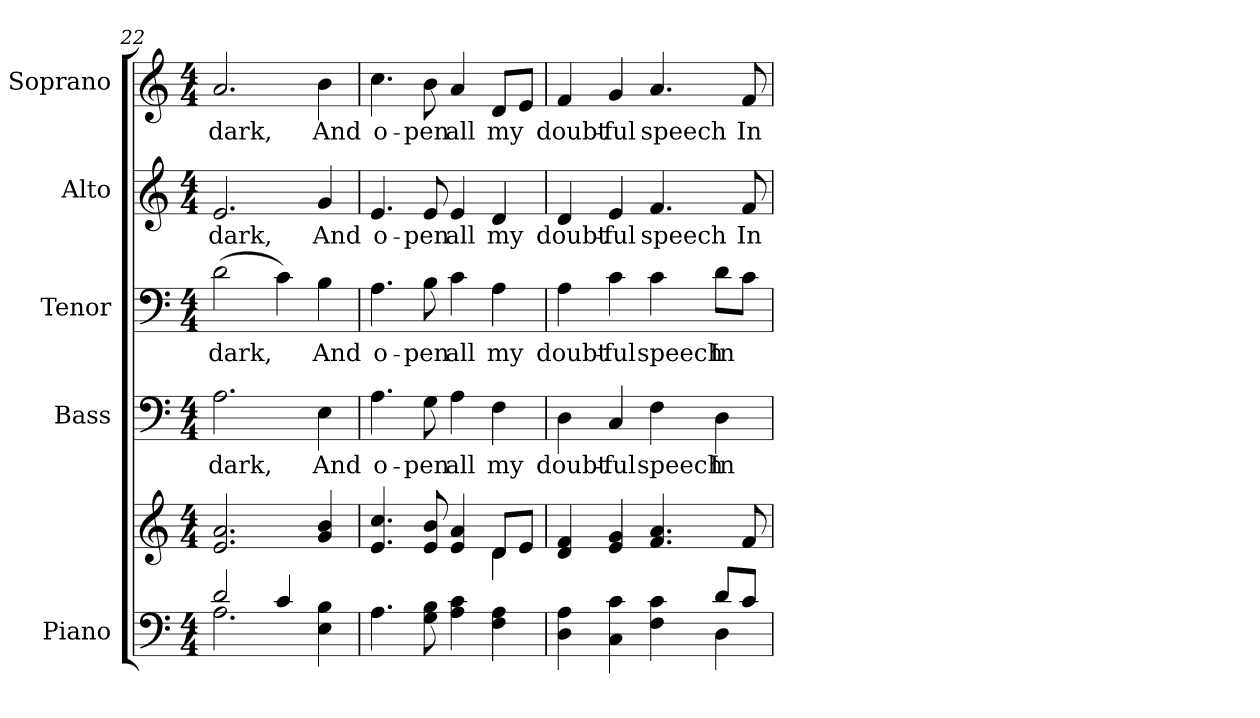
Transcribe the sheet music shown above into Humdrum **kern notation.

**kern	**kern	**kern	**text	**kern	**text	**kern	**text	**kern	**text
*part5	*part5	*part4	*part4	*part3	*part3	*part2	*part2	*part1	*part1
*staff6	*staff5	*staff4	*staff4	*staff3	*staff3	*staff2	*staff2	*staff1	*staff1
*I"Piano	*	*I"Bass	*	*I"Tenor	*	*I"Alto	*	*I"Soprano	*
*I'Pno.	*	*I'B.	*	*I'T.	*	*I'A.	*	*I'S.	*
!!LO:PB:g=z
*clefF4	*clefG2	*clefF4	*	*clefF4	*	*clefG2	*	*clefG2	*
*k[]	*k[]	*k[]	*	*k[]	*	*k[]	*	*k[]	*
*C:	*C:	*C:	*	*C:	*	*C:	*	*C:	*
*M4/4	*M4/4	*M4/4	*	*M4/4	*	*M4/4	*	*M4/4	*
=22	=22	=22	=22	=22	=22	=22	=22	=22	=22
*^	*	*	*	*	*	*	*	*	*
!	!	!	!	!LO:LY:b:color=#000000	!	!	!	!	!	!
!	!	!	!	!	!	!LO:LY:b:color=#000000	!	!	!	!
!	!	!	!	!	!	!	!	!LO:LY:b:color=#000000	!	!
!	!	!	!	!	!	!	!	!	!	!LO:LY:b:color=#000000
2di/	2.Ai\	2.ei/ 2.ai	2.Ai\	dark,	(2di\	dark,	2.ei/	dark,	2.ai/	dark,
4ci/	.	.	.	.	4ci\)	.	.	.	.	.
!	!	!	!	!LO:LY:b:color=#000000	!	!	!	!	!	!
!	!	!	!	!	!	!LO:LY:b:color=#000000	!	!	!	!
!	!	!	!	!	!	!	!	!LO:LY:b:color=#000000	!	!
!	!	!	!	!	!	!	!	!	!	!LO:LY:b:color=#000000
4Ei\ 4Bi	4ryy	4gi/ 4bi	4Ei\	And	4Bi\	And	4gi/	And	4bi\	And
*v	*v	*	*	*	*	*	*	*	*	*
=23	=23	=23	=23	=23	=23	=23	=23	=23	=23
*	*^	*	*	*	*	*	*	*	*
*^	*	*	*	*	*	*	*	*	*	*
!	!	!	!	!	!LO:LY:b:color=#000000	!	!	!	!	!	!
*v	*v	*	*	*	*	*	*	*	*	*	*
*^	*	*	*	*	*	*	*	*	*	*
!	!	!	!	!	!	!	!LO:LY:b:color=#000000	!	!	!	!
*v	*v	*	*	*	*	*	*	*	*	*	*
*^	*	*	*	*	*	*	*	*	*	*
!	!	!	!	!	!	!	!	!	!LO:LY:b:color=#000000	!	!
*v	*v	*	*	*	*	*	*	*	*	*	*
*^	*	*	*	*	*	*	*	*	*	*
!	!	!	!	!	!	!	!	!	!	!	!LO:LY:b:color=#000000
*v	*v	*	*	*	*	*	*	*	*	*	*
4.Ai\	4.ei/ 4.cci	2ryy	4.Ai\	o-	4.Ai\	o-	4.ei/	o-	4.cci\	o-
!	!	!	!	!LO:LY:b:color=#000000	!	!	!	!	!	!
!	!	!	!	!	!	!LO:LY:b:color=#000000	!	!	!	!
!	!	!	!	!	!	!	!	!LO:LY:b:color=#000000	!	!
!	!	!	!	!	!	!	!	!	!	!LO:LY:b:color=#000000
8Gi\ 8Bi	8ei/ 8bi	.	8Gi\	-pen	8Bi\	-pen	8ei/	-pen	8bi\	-pen
!	!	!	!	!LO:LY:b:color=#000000	!	!	!	!	!	!
!	!	!	!	!	!	!LO:LY:b:color=#000000	!	!	!	!
!	!	!	!	!	!	!	!	!LO:LY:b:color=#000000	!	!
!	!	!	!	!	!	!	!	!	!	!LO:LY:b:color=#000000
4Ai\ 4ci	4ei/ 4ai	4ryy	4Ai\	all	4ci\	all	4ei/	all	4ai/	all
!	!	!	!	!LO:LY:b:color=#000000	!	!	!	!	!	!
!	!	!	!	!	!	!LO:LY:b:color=#000000	!	!	!	!
!	!	!	!	!	!	!	!	!LO:LY:b:color=#000000	!	!
!	!	!	!	!	!	!	!	!	!	!LO:LY:b:color=#000000
4Fi\ 4Ai	8di/L	4di\	4Fi\	my	4Ai\	my	4di/	my	8di/L	my
.	8ei/J	.	.	.	.	.	.	.	8ei/J	.
*	*v	*v	*	*	*	*	*	*	*	*
=24	=24	=24	=24	=24	=24	=24	=24	=24	=24
*^	*	*	*	*	*	*	*	*	*
!	!	!	!	!LO:LY:b:color=#000000	!	!	!	!	!	!
!	!	!	!	!	!	!LO:LY:b:color=#000000	!	!	!	!
!	!	!	!	!	!	!	!	!LO:LY:b:color=#000000	!	!
!	!	!	!	!	!	!	!	!	!	!LO:LY:b:color=#000000
4Di\ 4Ai	2ryy	4di/ 4fi	4Di\	doubt-	4Ai\	doubt-	4di/	doubt-	4fi/	doubt-
!	!	!	!	!LO:LY:b:color=#000000	!	!	!	!	!	!
!	!	!	!	!	!	!LO:LY:b:color=#000000	!	!	!	!
!	!	!	!	!	!	!	!	!LO:LY:b:color=#000000	!	!
!	!	!	!	!	!	!	!	!	!	!LO:LY:b:color=#000000
4Ci\ 4ci	.	4ei/ 4gi	4Ci/	-ful	4ci\	-ful	4ei/	-ful	4gi/	-ful
!	!	!	!	!LO:LY:b:color=#000000	!	!	!	!	!	!
!	!	!	!	!	!	!LO:LY:b:color=#000000	!	!	!	!
!	!	!	!	!	!	!	!	!LO:LY:b:color=#000000	!	!
!	!	!	!	!	!	!	!	!	!	!LO:LY:b:color=#000000
4Fi\ 4ci	4ryy	4.fi/ 4.ai	4Fi\	speech	4ci\	speech	4.fi/	speech	4.ai/	speech
!	!	!	!	!LO:LY:b:color=#000000	!	!	!	!	!	!
!	!	!	!	!	!	!LO:LY:b:color=#000000	!	!	!	!
8di/L	4Di\	.	4Di\	In	8di\L	In	.	.	.	.
!	!	!	!	!	!	!	!	!LO:LY:b:color=#000000	!	!
!	!	!	!	!	!	!	!	!	!	!LO:LY:b:color=#000000
8ci/J	.	8fi/	.	.	8ci\J	.	8fi/	In	8fi/	In
*v	*v	*	*	*	*	*	*	*	*	*
=	=	=	=	=	=	=	=	=	=
*-	*-	*-	*-	*-	*-	*-	*-	*-	*-
